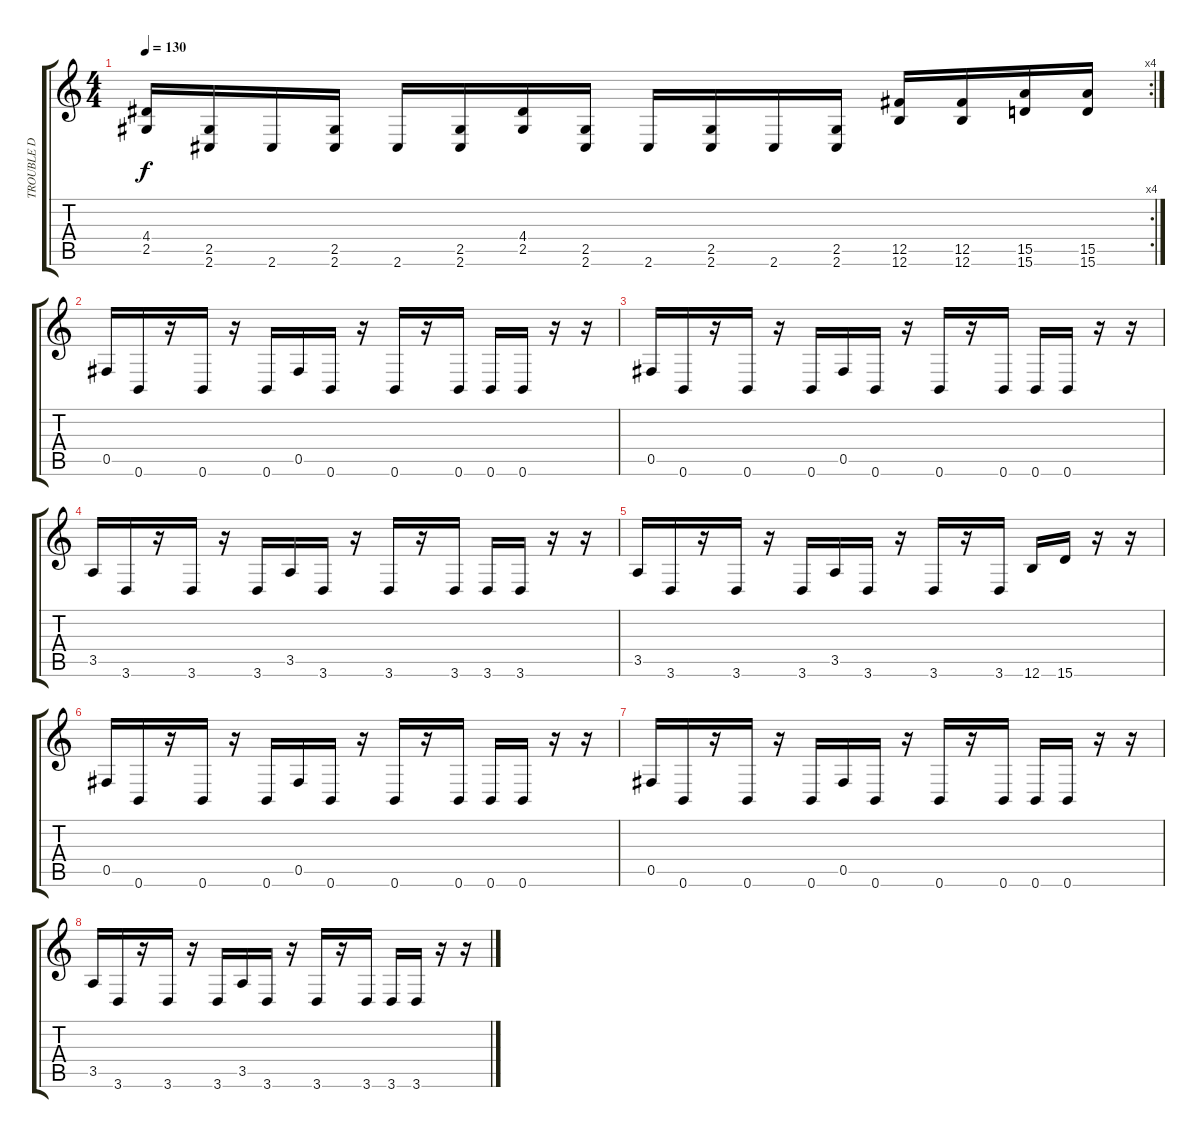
\track ("TROUBLE D" "TROUBLE D") {instrument electricbassfinger}
\staff {score tabs}
\tuning (Db4 Ab3 E3 B2 Gb2 B1) {hide}
\rc 4
\ts (4 4)
\tempo 130
\clef g2
\ks c
(4.4 2.5).16{dy f} (2.5 2.6).16 2.6.16 (2.5 2.6).16 2.6.16 (2.5 2.6).16 (4.4 2.5).16 (2.5 2.6).16 2.6.16 (2.5 2.6).16 2.6.16 (2.5 2.6).16 (12.5 12.6).16 (12.5 12.6).16 (15.5 15.6).16 (15.5 15.6).16 |
0.5.16 0.6.16 r.16 0.6.16 r.16 0.6.16 0.5.16 0.6.16 r.16 0.6.16 r.16 0.6.16 0.6.16 0.6.16 r.16 r.16 |
0.5.16 0.6.16 r.16 0.6.16 r.16 0.6.16 0.5.16 0.6.16 r.16 0.6.16 r.16 0.6.16 0.6.16 0.6.16 r.16 r.16 |
3.5.16 3.6.16 r.16 3.6.16 r.16 3.6.16 3.5.16 3.6.16 r.16 3.6.16 r.16 3.6.16 3.6.16 3.6.16 r.16 r.16 |
3.5.16 3.6.16 r.16 3.6.16 r.16 3.6.16 3.5.16 3.6.16 r.16 3.6.16 r.16 3.6.16 12.6.16 15.6.16 r.16 r.16 |
0.5.16 0.6.16 r.16 0.6.16 r.16 0.6.16 0.5.16 0.6.16 r.16 0.6.16 r.16 0.6.16 0.6.16 0.6.16 r.16 r.16 |
0.5.16 0.6.16 r.16 0.6.16 r.16 0.6.16 0.5.16 0.6.16 r.16 0.6.16 r.16 0.6.16 0.6.16 0.6.16 r.16 r.16 |
3.5.16 3.6.16 r.16 3.6.16 r.16 3.6.16 3.5.16 3.6.16 r.16 3.6.16 r.16 3.6.16 3.6.16 3.6.16 r.16 r.16
